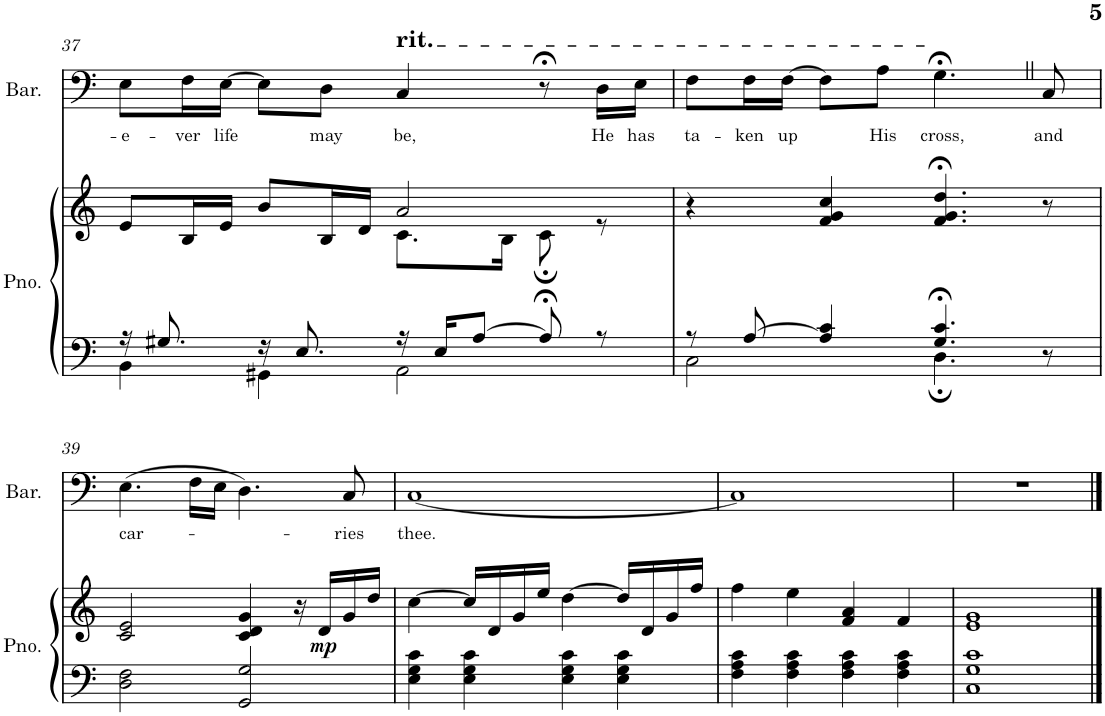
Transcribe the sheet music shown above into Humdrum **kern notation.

**kern	**kern	**dynam	**kern	**text
*part2	*part2	*part2	*part1	*part1
*staff3	*staff2	*staff2/3	*staff1	*staff1
*I"Piano	*	*	*I"Baritone	*
*I'Pno.	*	*	*I'Bar.	*
!!LO:PB:g=z
*clefF4	*clefG2	*	*clefF4	*
*k[]	*k[]	*	*k[]	*
*M4/4	*M4/4	*	*M4/4	*
=37	=37	=37	=37	=37
*^	*^	*	*	*
!	!	!	!	!	!	!LO:LY:b
16r	4BB\	8e/L	2ryy	.	8E\L	-e-
8.G#X/	.	.	.	.	.	.
!	!	!	!	!	!	!LO:LY:b
.	.	16B/L	.	.	16F\L	-ver
!	!	!	!	!	!	!LO:LY:b
.	.	16e/JJ	.	.	[16E\JJ	life
16r	4GG#X\	8b/L	.	.	8E\L]	.
8.E/	.	.	.	.	.	.
!	!	!	!	!	!	!LO:LY:b
.	.	16B/L	.	.	8D\J	may
.	.	16d/JJ	.	.	.	.
!	!	!	!	!	!LO:TX:a:t=rit.	!
!	!	!	!	!	!	!LO:LY:b
16r	2AA\	2a/	8.c\L	.	4C/	be,
16E/KL	.	.	.	.	.	.
[8A/J	.	.	.	.	.	.
.	.	.	16B\Jk	.	.	.
8A;</]	.	.	8c;\	.	8r;<	.
!	!	!	!	!	!	!LO:LY:b
8r	.	.	8r	.	16D\LL	He
!	!	!	!	!	!	!LO:LY:b
.	.	.	.	.	16E\JJ	has
*	*	*v	*v	*	*	*
=38	=38	=38	=38	=38	=38
!	!	!	!	!	!LO:LY:b
8r	2C\	4r	.	8F\L	ta-
!	!	!	!	!	!LO:LY:b
[8A/	.	.	.	16F\L	-ken
!	!	!	!	!	!LO:LY:b
.	.	.	.	[16F\JJ	up
4A/] 4c/	.	4f/ 4g/ 4cc/	.	8F\L]	.
!	!	!	!	!	!LO:LY:b
.	.	.	.	8A\J	His
!	!	!	!	!	!LO:LY:b
4.G/;< 4.c/;<	4.D;\	4.f/;< 4.g/;< 4.dd/;<	.	4.G;<Z\	cross,
!	!	!	!	!	!LO:LY:b
8r	8ryy	8r	.	8C/	and
!!LO:LB:g=z
=39	=39	=39	=39	=39	=39
!	!	!	!	!	!LO:LY:b
*v	*v	*	*	*	*
2D\ 2F\	2c/ 2e/	.	(4.E\	car-
.	.	.	16F\LL	.
.	.	.	16E\JJ	.
2GG/ 2G/	4c/ 4d/ 4g/	.	4.D\)	.
.	16r	.	.	.
!	!	!LO:DY:b	!	!
.	16d/LL	mp	.	.
!	!	!	!	!LO:LY:b
.	16g/	.	8C/	-ries
.	16dd/JJ	.	.	.
=40	=40	=40	=40	=40
!	!	!	!	!LO:LY:b
4E\ 4G\ 4c\	[4cc\	.	[1C	thee.
4E\ 4G\ 4c\	16cc/LL]	.	.	.
.	16d/	.	.	.
.	16g/	.	.	.
.	16ee/JJ	.	.	.
4E\ 4G\ 4c\	[4dd\	.	.	.
4E\ 4G\ 4c\	16dd/LL]	.	.	.
.	16d/	.	.	.
.	16g/	.	.	.
.	16ff/JJ	.	.	.
=41	=41	=41	=41	=41
4F\ 4A\ 4c\	4ff\	.	1C]	.
4F\ 4A\ 4c\	4ee\	.	.	.
4F\ 4A\ 4c\	4f/ 4a/	.	.	.
4F\ 4A\ 4c\	4f/	.	.	.
=42	=42	=42	=42	=42
1C 1G 1c	1e 1g	.	1r	.
==	==	==	==	==
*-	*-	*-	*-	*-
